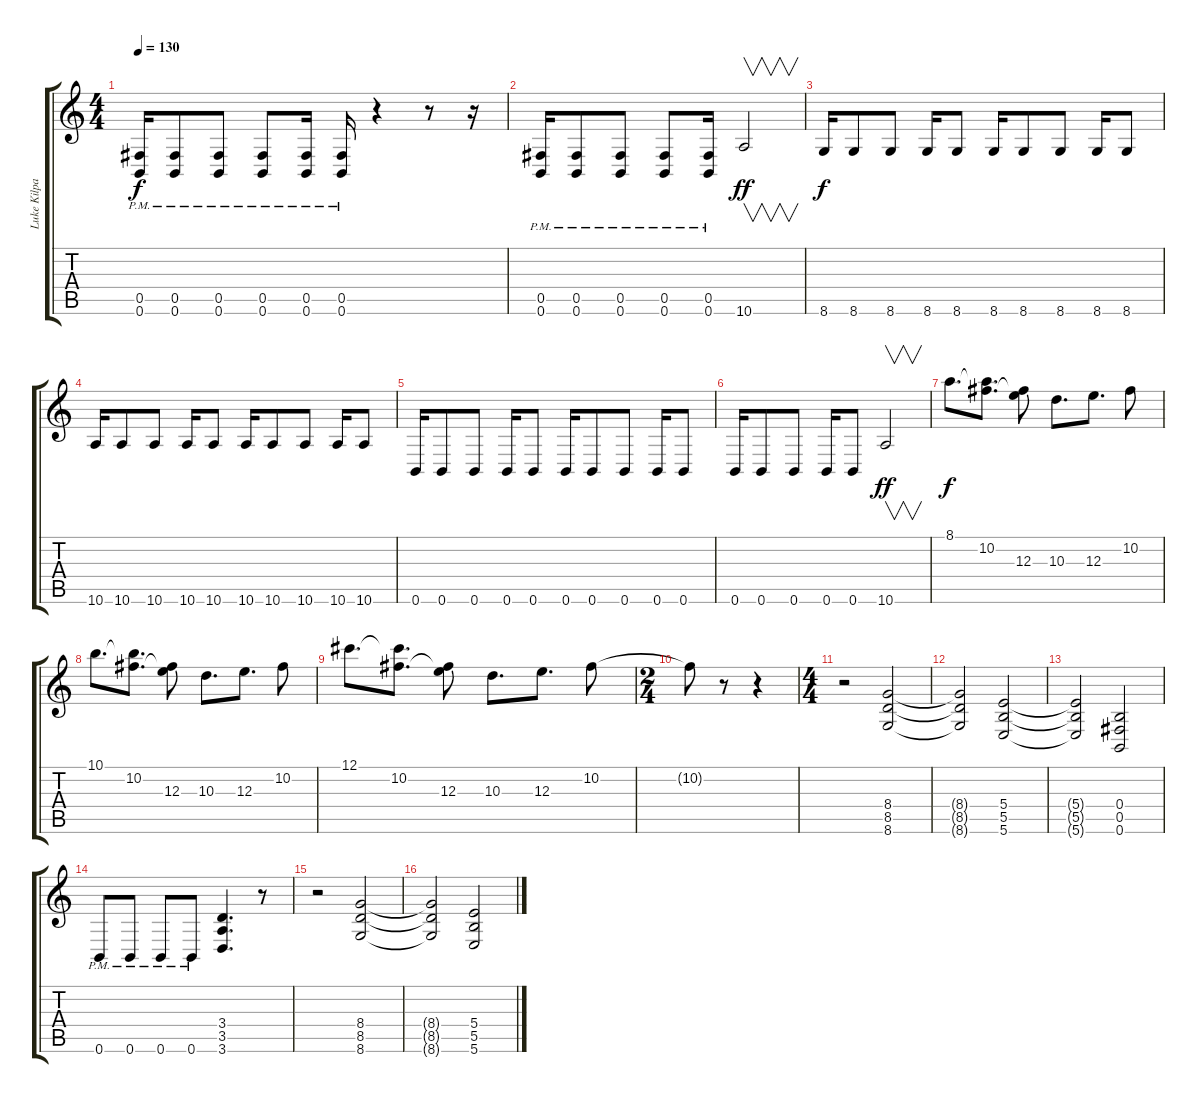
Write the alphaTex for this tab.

\track ("Luke Kilpatrick" "Luke Kilpa") {instrument overdrivenguitar}
\staff {score tabs}
\tuning (Db4 Ab3 E3 B2 Gb2 B1) {hide}
\ts (4 4)
\tempo 130
\clef g2
\ks c
(0.5{pm} 0.6{pm}).16{dy f} (0.5{pm} 0.6{pm}).8 (0.5{pm} 0.6{pm}).8 (0.5{pm} 0.6{pm}).8 (0.5{pm} 0.6{pm}).16 (0.5{pm} 0.6{pm}).16 r.4 r.8 r.16 |
(0.5{pm} 0.6{pm}).16 (0.5{pm} 0.6{pm}).8 (0.5{pm} 0.6{pm}).8 (0.5{pm} 0.6{pm}).8 (0.5{pm} 0.6{pm}).16 10.6.2{v dy ff} |
8.6.16{dy f} 8.6.8 8.6.8 8.6.16 8.6.8 8.6.16 8.6.8 8.6.8 8.6.16 8.6.8 |
10.6.16 10.6.8 10.6.8 10.6.16 10.6.8 10.6.16 10.6.8 10.6.8 10.6.16 10.6.8 |
0.6.16 0.6.8 0.6.8 0.6.16 0.6.8 0.6.16 0.6.8 0.6.8 0.6.16 0.6.8 |
0.6.16 0.6.8 0.6.8 0.6.16 0.6.8 10.6.2{v dy ff} |
8.1.8{d dy f} (8.1{t} 10.2).8{d} (10.2{t} 12.3).8 10.3.8{d} 12.3.8{d} 10.2.8 |
10.1.8{d} (10.1{t} 10.2).8{d} (10.2{t} 12.3).8 10.3.8{d} 12.3.8{d} 10.2.8 |
12.1.8{d} (12.1{t} 10.2).8{d} (10.2{t} 12.3).8 10.3.8{d} 12.3.8{d} 10.2.8 |
\ts (2 4)
10.2{t}.8 r.8 r.4 |
\ts (4 4)
r.2{volume 14 balance 12} (8.4 8.5 8.6).2 |
(8.4{t} 8.5{t} 8.6{t}).2 (5.4 5.5 5.6).2 |
(5.4{t} 5.5{t} 5.6{t}).2 (0.4 0.5 0.6).2 |
0.6{pm}.8 0.6{pm}.8 0.6{pm}.8 0.6{pm}.8 (3.4 3.5 3.6).4{d} r.8 |
r.2 (8.4 8.5 8.6).2 |
(8.4{t} 8.5{t} 8.6{t}).2 (5.4 5.5 5.6).2
